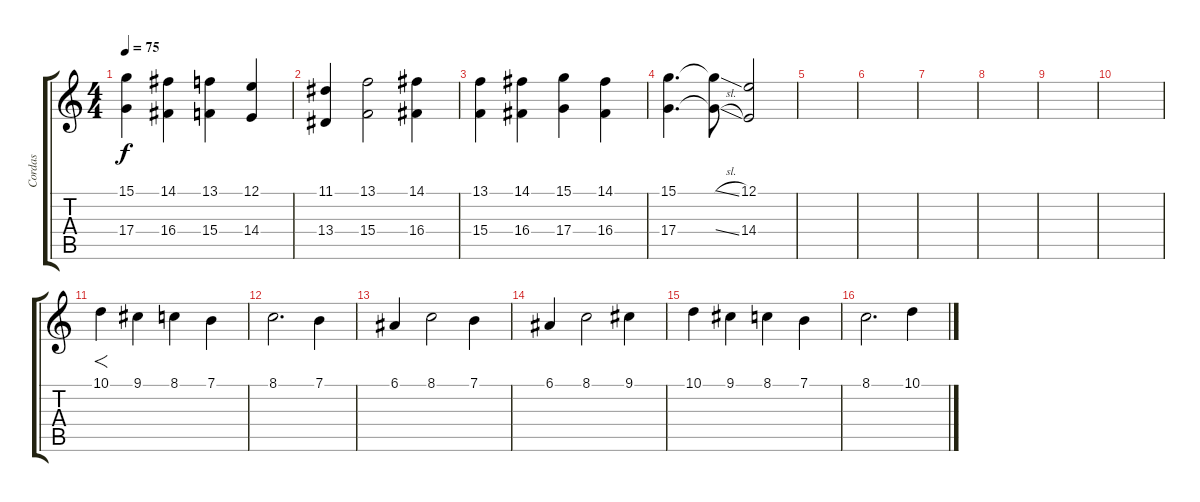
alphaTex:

\track ("Cordas" "Cordas") {instrument synthstrings1}
\staff {score tabs}
\tuning (E4 B3 G3 D3 A2 E2) {hide}
\ts (4 4)
\tempo 75
\clef g2
\ks c
(15.1 17.4).4{dy f} (14.1 16.4).4 (13.1 15.4).4 (12.1 14.4).4 |
(11.1 13.4).4 (13.1 15.4).2 (14.1 16.4).4 |
(13.1 15.4).4 (14.1 16.4).4 (15.1 17.4).4 (14.1 16.4).4 |
(15.1 17.4).4{d} (15.1{sl t} 17.4{sl t}).8 (12.1 14.4).2 |
|
|
|
|
|
|
10.1.4{f volume 10 balance 8} 9.1.4 8.1.4 7.1.4 |
8.1.2{d} 7.1.4 |
6.1.4 8.1.2 7.1.4 |
6.1.4 8.1.2 9.1.4 |
10.1.4 9.1.4 8.1.4 7.1.4 |
8.1.2{d} 10.1.4
